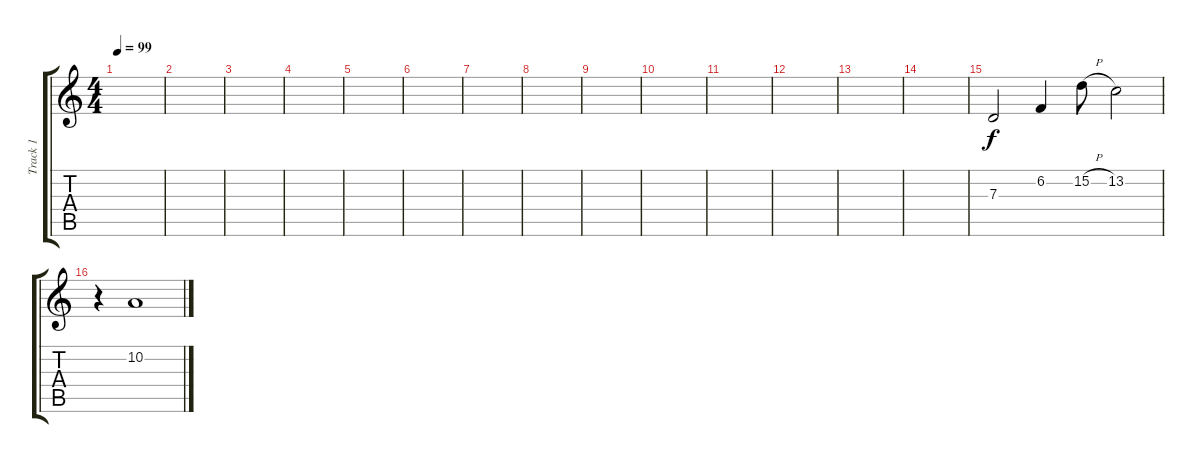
\track ("Track 1" "Track 1") {instrument acousticgrandpiano}
\staff {score tabs}
\tuning (E4 B3 G3 D3 A2 E2) {hide}
\ts (4 4)
\tempo 99
\clef g2
\ks c
|
|
|
|
|
|
|
|
|
|
|
|
|
|
7.3.2 6.2.4 15.2{h}.8 13.2.2 |
r.4 10.2.1
